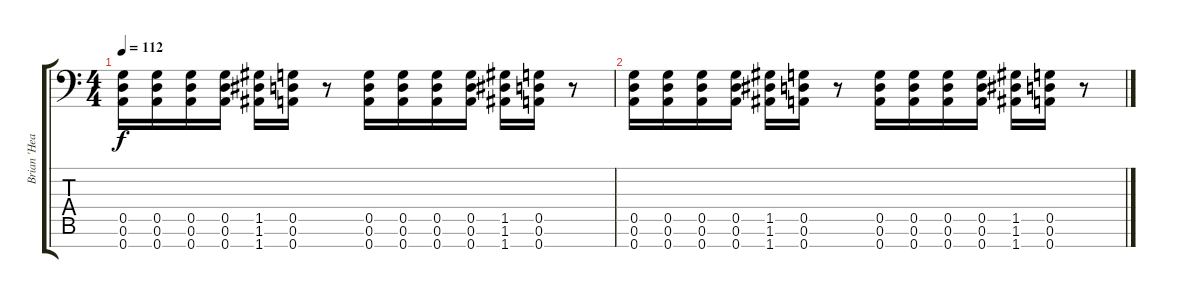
\track ("Brian 'Head'  Welsh" "Brian 'Hea") {instrument distortionguitar}
\staff {score tabs}
\tuning (D4 A3 F3 C3 G2 D2 A1) {hide}
\ts (4 4)
\tempo 112
\clef f4
\ks c
(0.5 0.6 0.7).16{dy f} (0.5 0.6 0.7).16 (0.5 0.6 0.7).16 (0.5 0.6 0.7).16 (1.5 1.6 1.7).16 (0.5 0.6 0.7).16 r.8 (0.5 0.6 0.7).16 (0.5 0.6 0.7).16 (0.5 0.6 0.7).16 (0.5 0.6 0.7).16 (1.5 1.6 1.7).16 (0.5 0.6 0.7).16 r.8 |
(0.5 0.6 0.7).16 (0.5 0.6 0.7).16 (0.5 0.6 0.7).16 (0.5 0.6 0.7).16 (1.5 1.6 1.7).16 (0.5 0.6 0.7).16 r.8 (0.5 0.6 0.7).16 (0.5 0.6 0.7).16 (0.5 0.6 0.7).16 (0.5 0.6 0.7).16 (1.5 1.6 1.7).16 (0.5 0.6 0.7).16 r.8
